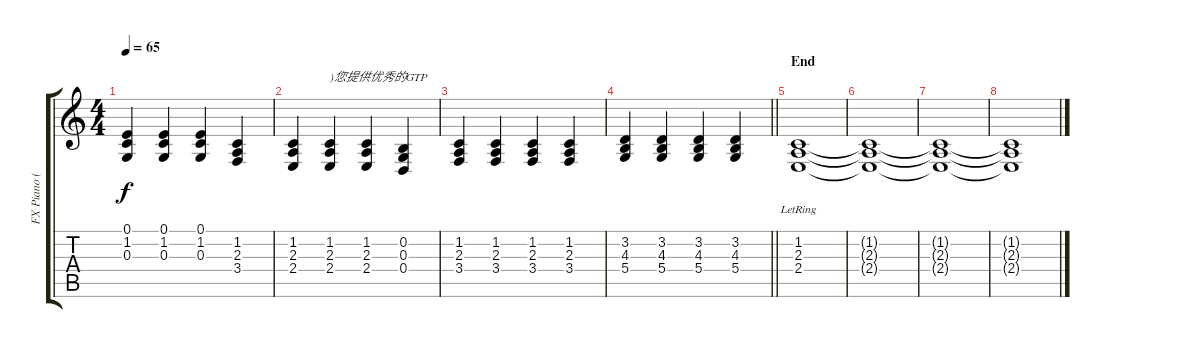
\track ("FX Piano (Right Hand)" "FX Piano (") {instrument electricpiano1}
\staff {score tabs}
\tuning (E4 B3 G3 D3 A2 E2) {hide}
\ts (4 4)
\tempo 65
\clef g2
\ks c
(0.1 1.2 0.3).4{dy f} (0.1 1.2 0.3).4 (0.1 1.2 0.3).4 (1.2 2.3 3.4).4 |
(1.2 2.3 2.4).4 (1.2 2.3 2.4).4{txt ")您提供优秀的GTP"} (1.2 2.3 2.4).4 (0.2 0.3 0.4).4 |
(1.2 2.3 3.4).4 (1.2 2.3 3.4).4 (1.2 2.3 3.4).4 (1.2 2.3 3.4).4 |
\barLineRight lightlight
(3.2 4.3 5.4).4 (3.2 4.3 5.4).4 (3.2 4.3 5.4).4 (3.2 4.3 5.4).4 |
\section ("" "End")
(1.2{lr} 2.3{lr} 2.4{lr}).1 |
(1.2{t} 2.3{t} 2.4{t}).1 |
(1.2{t} 2.3{t} 2.4{t}).1 |
(1.2{t} 2.3{t} 2.4{t}).1
